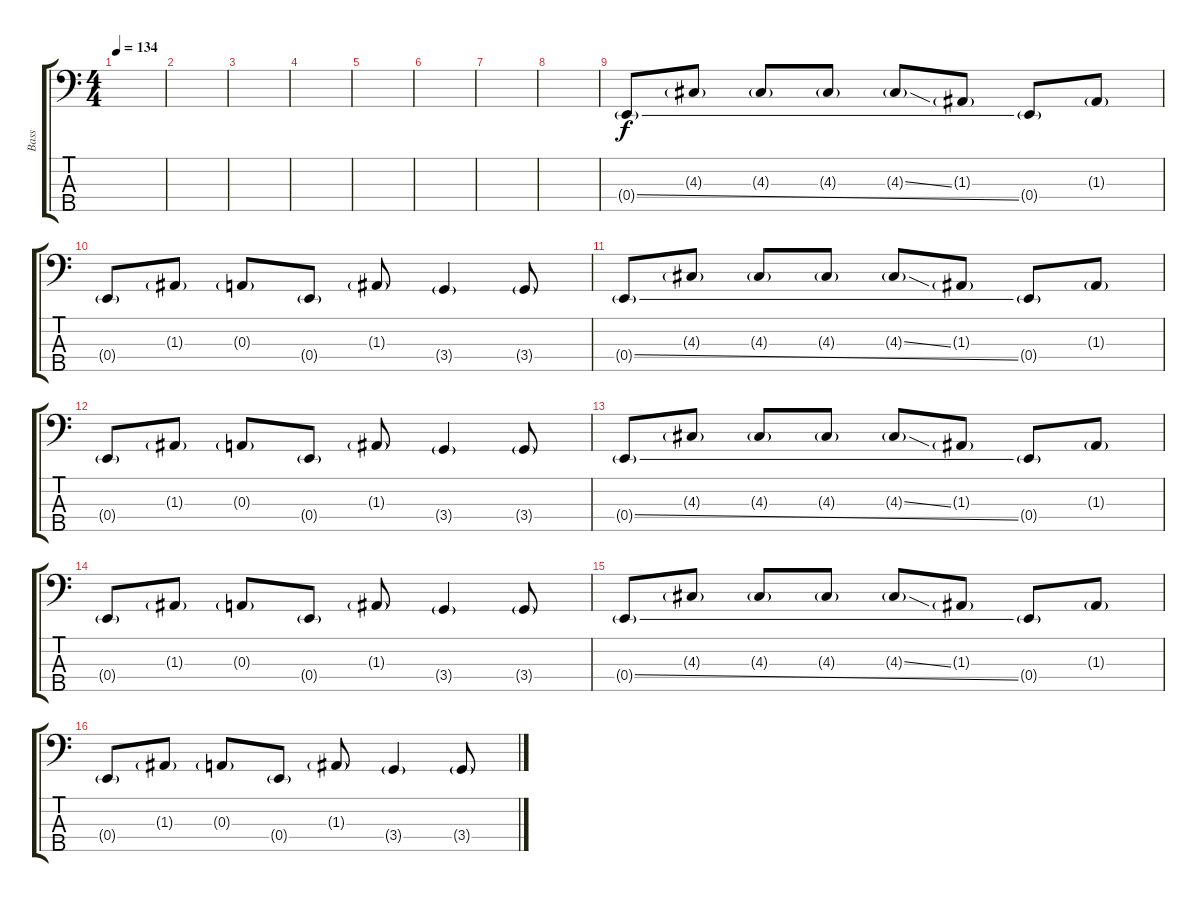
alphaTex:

\track ("Bass" "Bass") {instrument electricbassfinger}
\staff {score tabs}
\tuning (G2 D2 A1 E1 B0) {hide}
\ts (4 4)
\tempo 134
\clef f4
\ks c
|
|
|
|
|
|
|
|
0.4{ss g}.8 4.3{g}.8 4.3{g}.8 4.3{g}.8 4.3{ss g}.8 1.3{g}.8 0.4{g}.8 1.3{g}.8 |
0.4{g}.8 1.3{g}.8 0.3{g}.8 0.4{g}.8 1.3{g}.8 3.4{g}.4 3.4{g}.8 |
0.4{ss g}.8 4.3{g}.8 4.3{g}.8 4.3{g}.8 4.3{ss g}.8 1.3{g}.8 0.4{g}.8 1.3{g}.8 |
0.4{g}.8 1.3{g}.8 0.3{g}.8 0.4{g}.8 1.3{g}.8 3.4{g}.4 3.4{g}.8 |
0.4{ss g}.8 4.3{g}.8 4.3{g}.8 4.3{g}.8 4.3{ss g}.8 1.3{g}.8 0.4{g}.8 1.3{g}.8 |
0.4{g}.8 1.3{g}.8 0.3{g}.8 0.4{g}.8 1.3{g}.8 3.4{g}.4 3.4{g}.8 |
0.4{ss g}.8 4.3{g}.8 4.3{g}.8 4.3{g}.8 4.3{ss g}.8 1.3{g}.8 0.4{g}.8 1.3{g}.8 |
0.4{g}.8 1.3{g}.8 0.3{g}.8 0.4{g}.8 1.3{g}.8 3.4{g}.4 3.4{g}.8
